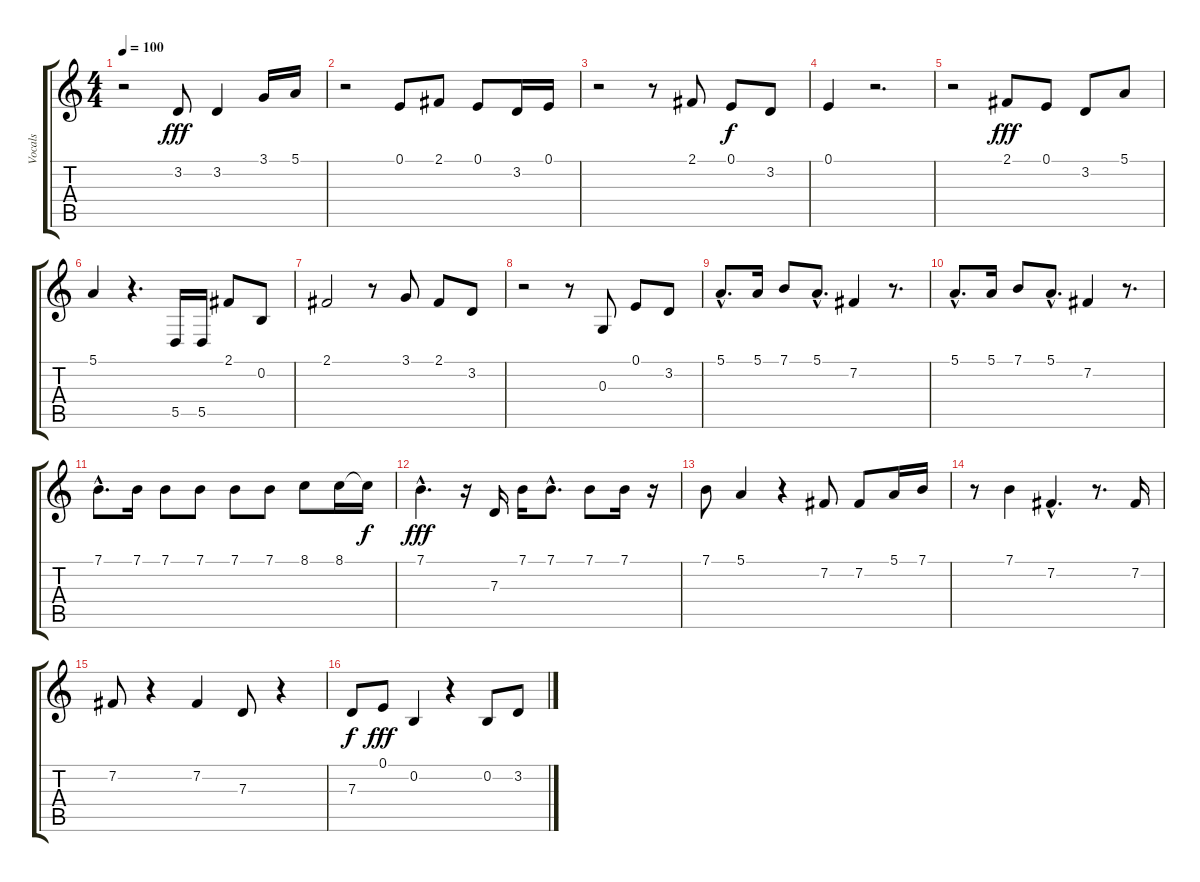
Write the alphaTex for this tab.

\track ("Vocals" "Vocals") {instrument synthvoice}
\staff {score tabs}
\tuning (E4 B3 G3 D3 A2 E2) {hide}
\ts (4 4)
\tempo 100
\clef g2
\ks c
r.2{dy fff} 3.2.8 3.2.4 3.1.16 5.1.16 |
r.2 0.1.8 2.1.8 0.1.8 3.2.16 0.1.16 |
r.2 r.8 2.1.8 0.1.8{dy f} 3.2.8 |
0.1.4 r.2{d} |
r.2 2.1.8{dy fff} 0.1.8 3.2.8 5.1.8 |
5.1.4 r.4{d} 5.5.16 5.5.16 2.1.8 0.2.8 |
2.1.2 r.8 3.1.8 2.1.8 3.2.8 |
r.2 r.8 0.3.8 0.1.8 3.2.8 |
5.1{hac}.8{d} 5.1.16 7.1.8 5.1{hac}.8{d} 7.2.4 r.8{d} |
5.1{hac}.8{d} 5.1.16 7.1.8 5.1{hac}.8{d} 7.2.4 r.8{d} |
7.1{hac}.8{d} 7.1.16 7.1.8 7.1.8 7.1.8 7.1.8 8.1.8 8.1.16 8.1{t}.16{dy f} |
7.1{hac}.4{d dy fff} r.16 7.3.16 7.1.16 7.1{hac}.8{d} 7.1.8 7.1.16 r.16 |
7.1.8 5.1.4 r.4 7.2.8 7.2.8 5.1.16 7.1.16 |
r.8 7.1.4 7.2{hac}.4{d} r.8{d} 7.2.16 |
7.2.8 r.4 7.2.4 7.3.8 r.4 |
7.3.8{dy f} 0.1.8{dy fff} 0.2.4 r.4 0.2.8 3.2.8
